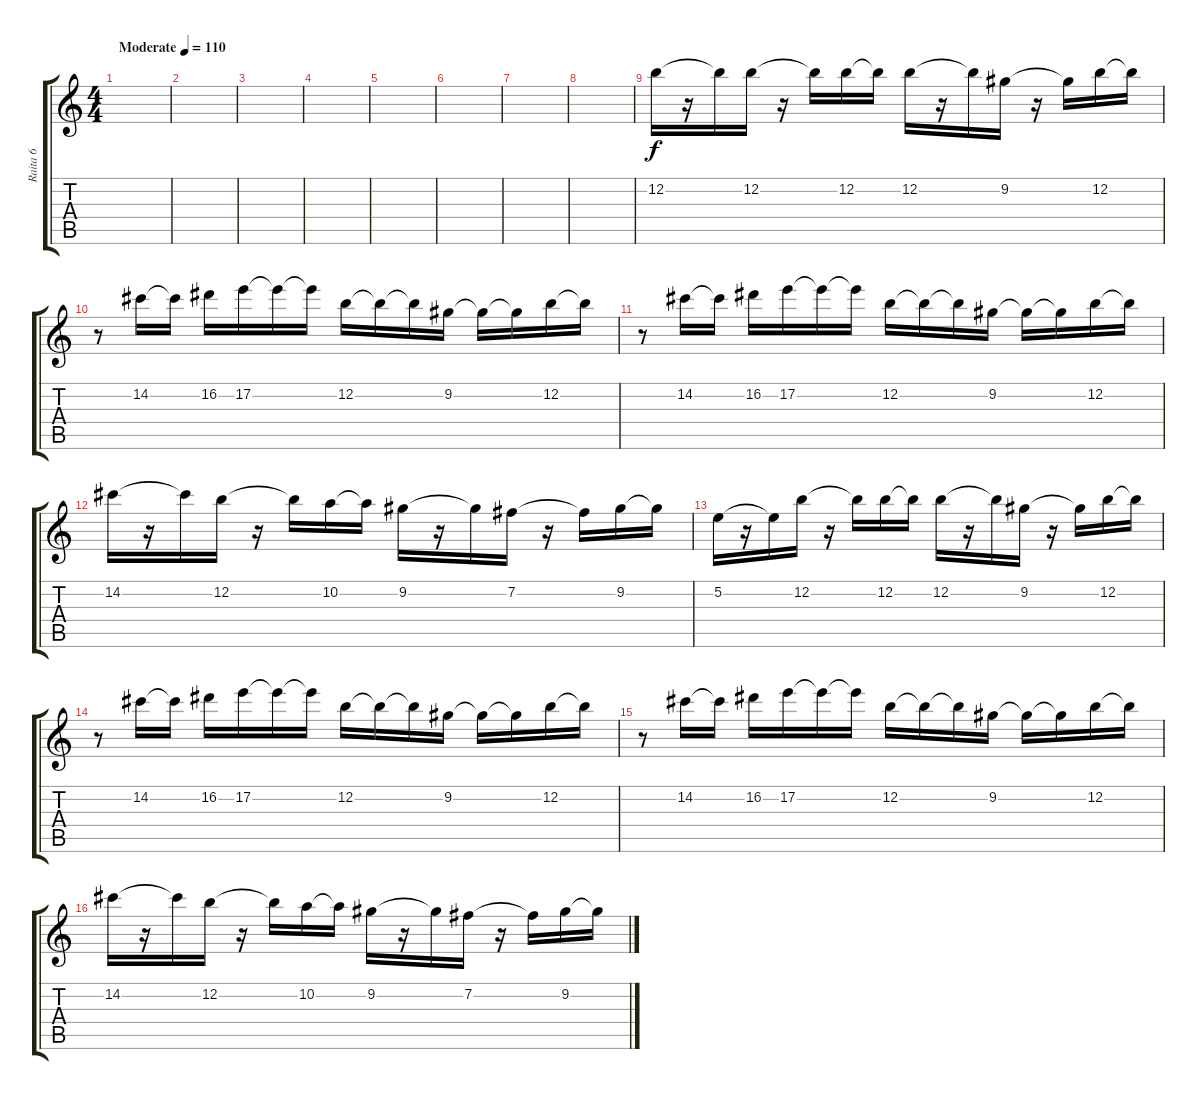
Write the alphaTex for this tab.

\track ("Raita 6" "Raita 6") {instrument distortionguitar}
\staff {score tabs}
\tuning (E4 B3 G3 D3 A2 E2) {hide}
\ts (4 4)
\tempo (110 "Moderate")
\clef g2
\ks c
|
|
|
|
|
|
|
|
12.2.16 r.16 12.2{t}.16 12.2.16 r.16 12.2{t}.16 12.2.16 12.2{t}.16 12.2.16 r.16 12.2{t}.16 9.2.16 r.16 9.2{t}.16 12.2.16 12.2{t}.16 |
r.8 14.2.16 14.2{t}.16 16.2.16 17.2.16 17.2{t}.16 17.2{t}.16 12.2.16 12.2{t}.16 12.2{t}.16 9.2.16 9.2{t}.16 9.2{t}.16 12.2.16 12.2{t}.16 |
r.8 14.2.16 14.2{t}.16 16.2.16 17.2.16 17.2{t}.16 17.2{t}.16 12.2.16 12.2{t}.16 12.2{t}.16 9.2.16 9.2{t}.16 9.2{t}.16 12.2.16 12.2{t}.16 |
14.2.16 r.16 14.2{t}.16 12.2.16 r.16 12.2{t}.16 10.2.16 10.2{t}.16 9.2.16 r.16 9.2{t}.16 7.2.16 r.16 7.2{t}.16 9.2.16 9.2{t}.16 |
5.2.16 r.16 5.2{t}.16 12.2.16 r.16 12.2{t}.16 12.2.16 12.2{t}.16 12.2.16 r.16 12.2{t}.16 9.2.16 r.16 9.2{t}.16 12.2.16 12.2{t}.16 |
r.8 14.2.16 14.2{t}.16 16.2.16 17.2.16 17.2{t}.16 17.2{t}.16 12.2.16 12.2{t}.16 12.2{t}.16 9.2.16 9.2{t}.16 9.2{t}.16 12.2.16 12.2{t}.16 |
r.8 14.2.16 14.2{t}.16 16.2.16 17.2.16 17.2{t}.16 17.2{t}.16 12.2.16 12.2{t}.16 12.2{t}.16 9.2.16 9.2{t}.16 9.2{t}.16 12.2.16 12.2{t}.16 |
14.2.16 r.16 14.2{t}.16 12.2.16 r.16 12.2{t}.16 10.2.16 10.2{t}.16 9.2.16 r.16 9.2{t}.16 7.2.16 r.16 7.2{t}.16 9.2.16 9.2{t}.16
